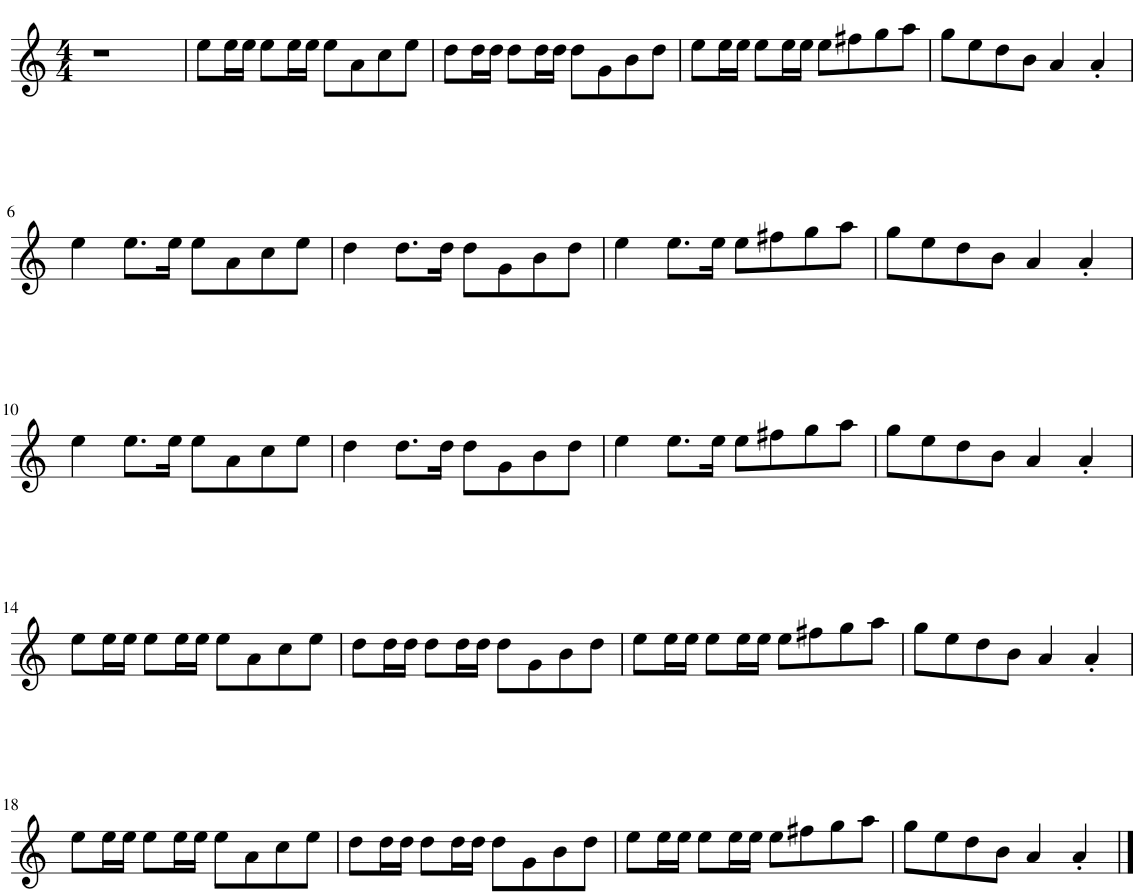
**kern
*part1
*staff1
*I"Harmonica
*I'Hmca
*clefG2
*k[]
*M4/4
=1
1r
=2
8ee\L
16ee\L
16ee\JJ
8ee\L
16ee\L
16ee\JJ
8ee\L
8a\
8cc\
8ee\J
=3
8dd\L
16dd\L
16dd\JJ
8dd\L
16dd\L
16dd\JJ
8dd\L
8g\
8b\
8dd\J
=4
8ee\L
16ee\L
16ee\JJ
8ee\L
16ee\L
16ee\JJ
8ee\L
8ff#X\
8gg\
8aa\J
=5
8gg\L
8ee\
8dd\
8b\J
4a/
4a'/
!!LO:LB:g=z
=6
4ee\
8.ee\L
16ee\Jk
8ee\L
8a\
8cc\
8ee\J
=7
4dd\
8.dd\L
16dd\Jk
8dd\L
8g\
8b\
8dd\J
=8
4ee\
8.ee\L
16ee\Jk
8ee\L
8ff#X\
8gg\
8aa\J
=9
8gg\L
8ee\
8dd\
8b\J
4a/
4a'/
!!LO:LB:g=z
=10
4ee\
8.ee\L
16ee\Jk
8ee\L
8a\
8cc\
8ee\J
=11
4dd\
8.dd\L
16dd\Jk
8dd\L
8g\
8b\
8dd\J
=12
4ee\
8.ee\L
16ee\Jk
8ee\L
8ff#X\
8gg\
8aa\J
=13
8gg\L
8ee\
8dd\
8b\J
4a/
4a'/
!!LO:LB:g=z
=14
8ee\L
16ee\L
16ee\JJ
8ee\L
16ee\L
16ee\JJ
8ee\L
8a\
8cc\
8ee\J
=15
8dd\L
16dd\L
16dd\JJ
8dd\L
16dd\L
16dd\JJ
8dd\L
8g\
8b\
8dd\J
=16
8ee\L
16ee\L
16ee\JJ
8ee\L
16ee\L
16ee\JJ
8ee\L
8ff#X\
8gg\
8aa\J
=17
8gg\L
8ee\
8dd\
8b\J
4a/
4a'/
!!LO:LB:g=z
=18
8ee\L
16ee\L
16ee\JJ
8ee\L
16ee\L
16ee\JJ
8ee\L
8a\
8cc\
8ee\J
=19
8dd\L
16dd\L
16dd\JJ
8dd\L
16dd\L
16dd\JJ
8dd\L
8g\
8b\
8dd\J
=20
8ee\L
16ee\L
16ee\JJ
8ee\L
16ee\L
16ee\JJ
8ee\L
8ff#X\
8gg\
8aa\J
=21
8gg\L
8ee\
8dd\
8b\J
4a/
4a'/
==
*-
